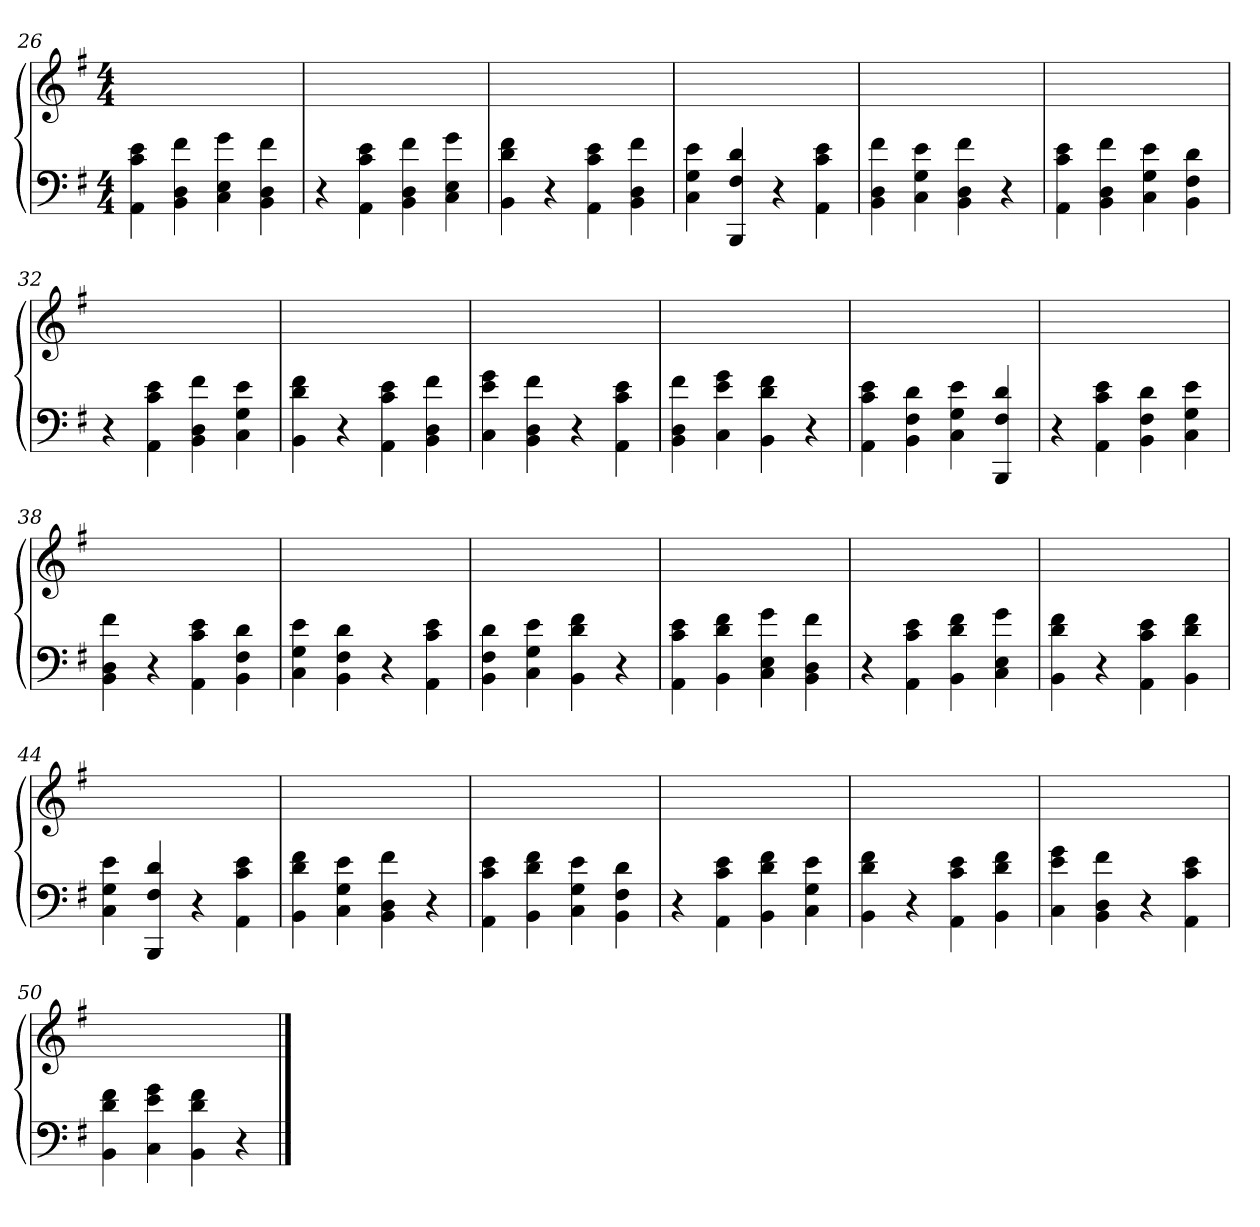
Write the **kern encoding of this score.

**kern	**kern
*part2	*part1
*staff2	*staff1
*clefF4	*clefG2
*k[f#]	*k[f#]
*G:	*G:
*M4/4	*M4/4
=26	=26
4AA 4c 4e	1ryy
4BB 4D 4f#	.
4C 4E 4g	.
4BB 4D 4f#	.
=27	=27
4r	1ryy
4AA 4c 4e	.
4BB 4D 4f#	.
4C 4E 4g	.
=28	=28
4BB 4d 4f#	1ryy
4r	.
4AA 4c 4e	.
4BB 4D 4f#	.
=29	=29
4C 4G 4e	1ryy
4BBB 4F# 4d	.
4r	.
4AA 4c 4e	.
=30	=30
4BB 4D 4f#	1ryy
4C 4G 4e	.
4BB 4D 4f#	.
4r	.
=31	=31
4AA 4c 4e	1ryy
4BB 4D 4f#	.
4C 4G 4e	.
4BB 4F# 4d	.
=32	=32
4r	1ryy
4AA 4c 4e	.
4BB 4D 4f#	.
4C 4G 4e	.
=33	=33
4BB 4d 4f#	1ryy
4r	.
4AA 4c 4e	.
4BB 4D 4f#	.
=34	=34
4C 4e 4g	1ryy
4BB 4D 4f#	.
4r	.
4AA 4c 4e	.
=35	=35
4BB 4D 4f#	1ryy
4C 4e 4g	.
4BB 4d 4f#	.
4r	.
=36	=36
4AA 4c 4e	1ryy
4BB 4F# 4d	.
4C 4G 4e	.
4BBB 4F# 4d	.
=37	=37
4r	1ryy
4AA 4c 4e	.
4BB 4F# 4d	.
4C 4G 4e	.
=38	=38
4BB 4D 4f#	1ryy
4r	.
4AA 4c 4e	.
4BB 4F# 4d	.
=39	=39
4C 4G 4e	1ryy
4BB 4F# 4d	.
4r	.
4AA 4c 4e	.
=40	=40
4BB 4F# 4d	1ryy
4C 4G 4e	.
4BB 4d 4f#	.
4r	.
=41	=41
4AA 4c 4e	1ryy
4BB 4d 4f#	.
4C 4E 4g	.
4BB 4D 4f#	.
=42	=42
4r	1ryy
4AA 4c 4e	.
4BB 4d 4f#	.
4C 4E 4g	.
=43	=43
4BB 4d 4f#	1ryy
4r	.
4AA 4c 4e	.
4BB 4d 4f#	.
=44	=44
4C 4G 4e	1ryy
4BBB 4F# 4d	.
4r	.
4AA 4c 4e	.
=45	=45
4BB 4d 4f#	1ryy
4C 4G 4e	.
4BB 4D 4f#	.
4r	.
=46	=46
4AA 4c 4e	1ryy
4BB 4d 4f#	.
4C 4G 4e	.
4BB 4F# 4d	.
=47	=47
4r	1ryy
4AA 4c 4e	.
4BB 4d 4f#	.
4C 4G 4e	.
=48	=48
4BB 4d 4f#	1ryy
4r	.
4AA 4c 4e	.
4BB 4d 4f#	.
=49	=49
4C 4e 4g	1ryy
4BB 4D 4f#	.
4r	.
4AA 4c 4e	.
=50	=50
4BB 4d 4f#	1ryy
4C 4e 4g	.
4BB 4d 4f#	.
4r	.
==	==
*-	*-
